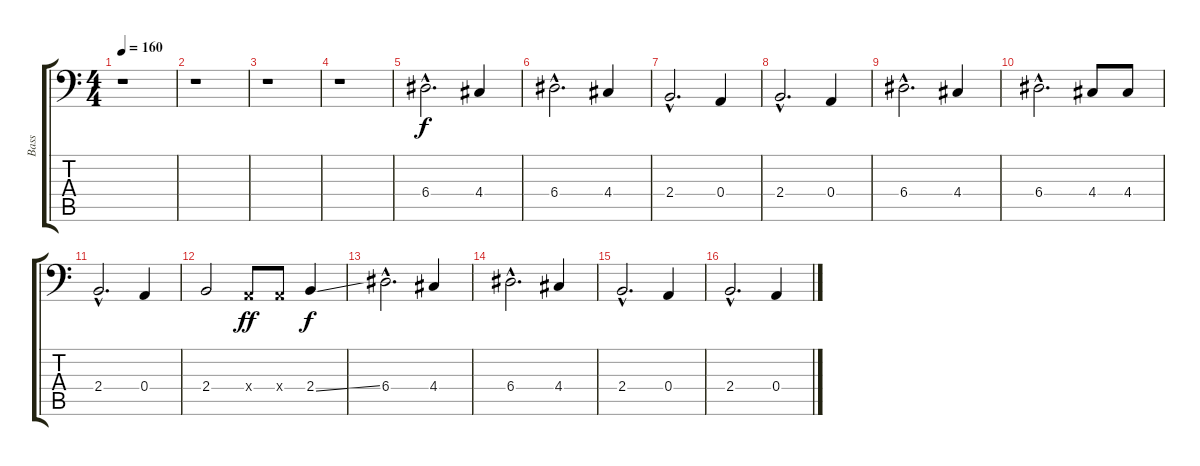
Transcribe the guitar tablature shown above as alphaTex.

\track ("Bass" "Bass") {instrument electricbassfinger}
\staff {score tabs}
\tuning (C3 G2 D2 A1 E1 B0) {hide}
\ts (4 4)
\tempo 160
\clef f4
\ks c
r.1{dy f instrument electricbassfinger} |
r.1 |
r.1 |
r.1 |
6.4{hac}.2{d} 4.4.4 |
6.4{hac}.2{d} 4.4.4 |
2.4{hac}.2{d} 0.4.4 |
2.4{hac}.2{d} 0.4.4 |
6.4{hac}.2{d} 4.4.4 |
6.4{hac}.2{d} 4.4.8 4.4.8 |
2.4{hac}.2{d} 0.4.4 |
2.4.2 0.4{x}.8{dy ff} 0.4{x}.8 2.4{ss}.4{dy f} |
6.4{hac}.2{d} 4.4.4 |
6.4{hac}.2{d} 4.4.4 |
2.4{hac}.2{d} 0.4.4 |
2.4{hac}.2{d} 0.4.4
